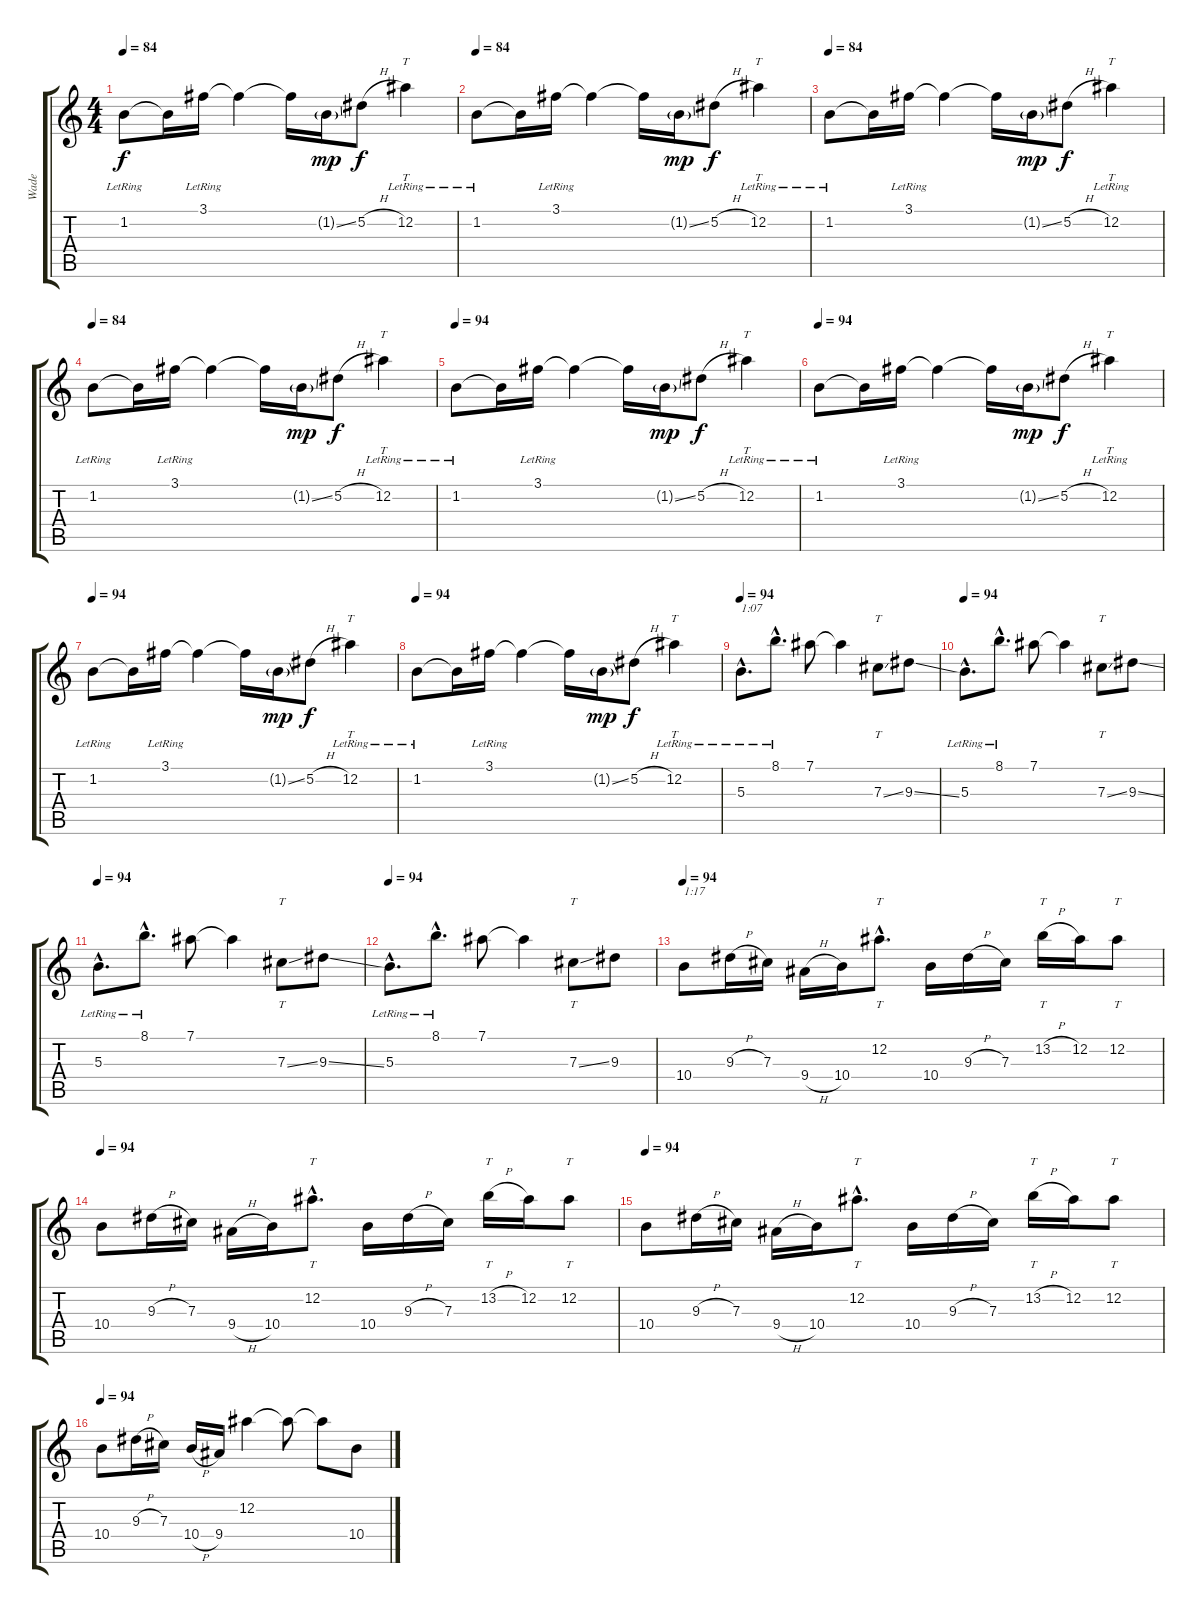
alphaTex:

\track ("Wade" "Wade") {instrument overdrivenguitar}
\staff {score tabs}
\tuning (Eb4 Bb3 Gb3 Db3 Ab2 Eb2) {hide}
\ts (4 4)
\tempo 84
\clef g2
\ks c
1.2{lr}.8{dy f} 1.2{t}.16 3.1{lr}.16 3.1{t}.4 3.1{t}.16 1.2{ss g}.16{dy mp} 5.2{h}.8{dy f} 12.2{lr}.4{tt} |
\tempo 84
1.2{lr}.8 1.2{t}.16 3.1{lr}.16 3.1{t}.4 3.1{t}.16 1.2{ss g}.16{dy mp} 5.2{h}.8{dy f} 12.2{lr}.4{tt} |
\tempo 84
1.2{lr}.8 1.2{t}.16 3.1{lr}.16 3.1{t}.4 3.1{t}.16 1.2{ss g}.16{dy mp} 5.2{h}.8{dy f} 12.2{lr}.4{tt} |
\tempo 84
1.2{lr}.8 1.2{t}.16 3.1{lr}.16 3.1{t}.4 3.1{t}.16 1.2{ss g}.16{dy mp} 5.2{h}.8{dy f} 12.2{lr}.4{tt} |
\tempo 94
1.2{lr}.8 1.2{t}.16 3.1{lr}.16 3.1{t}.4 3.1{t}.16 1.2{ss g}.16{dy mp} 5.2{h}.8{dy f} 12.2{lr}.4{tt} |
\tempo 94
1.2{lr}.8 1.2{t}.16 3.1{lr}.16 3.1{t}.4 3.1{t}.16 1.2{ss g}.16{dy mp} 5.2{h}.8{dy f} 12.2{lr}.4{tt} |
\tempo 94
1.2{lr}.8 1.2{t}.16 3.1{lr}.16 3.1{t}.4 3.1{t}.16 1.2{ss g}.16{dy mp} 5.2{h}.8{dy f} 12.2{lr}.4{tt} |
\tempo 94
1.2{lr}.8 1.2{t}.16 3.1{lr}.16 3.1{t}.4 3.1{t}.16 1.2{ss g}.16{dy mp} 5.2{h}.8{dy f} 12.2{lr}.4{tt} |
\tempo 94
5.3{hac lr}.8{d txt "1:07"} 8.1{hac lr}.8{d} 7.1.8 7.1{t}.4 7.3{ss}.8{tt} 9.3{ss}.8 |
\tempo 94
5.3{hac lr}.8{d} 8.1{hac lr}.8{d} 7.1.8 7.1{t}.4 7.3{ss}.8{tt} 9.3{ss}.8 |
\tempo 94
5.3{hac lr}.8{d} 8.1{hac lr}.8{d} 7.1.8 7.1{t}.4 7.3{ss}.8{tt} 9.3{ss}.8 |
\tempo 94
5.3{hac lr}.8{d} 8.1{hac lr}.8{d} 7.1.8 7.1{t}.4 7.3{ss}.8{tt} 9.3.8 |
\tempo 94
10.4.8{txt "1:17"} 9.3{h}.16 7.3.16 9.4{h}.16 10.4.16 12.2{hac}.8{tt d} 10.4.16 9.3{h}.16 7.3.16 13.2{h}.16{tt} 12.2.16 12.2.8{tt} |
\tempo 94
10.4.8 9.3{h}.16 7.3.16 9.4{h}.16 10.4.16 12.2{hac}.8{tt d} 10.4.16 9.3{h}.16 7.3.16 13.2{h}.16{tt} 12.2.16 12.2.8{tt} |
\tempo 94
10.4.8 9.3{h}.16 7.3.16 9.4{h}.16 10.4.16 12.2{hac}.8{tt d} 10.4.16 9.3{h}.16 7.3.16 13.2{h}.16{tt} 12.2.16 12.2.8{tt} |
\tempo 94
10.4.8 9.3{h}.16 7.3.16 10.4{h}.16 9.4.16 12.2.4 12.2{t}.8 12.2{t}.8 10.4.8
